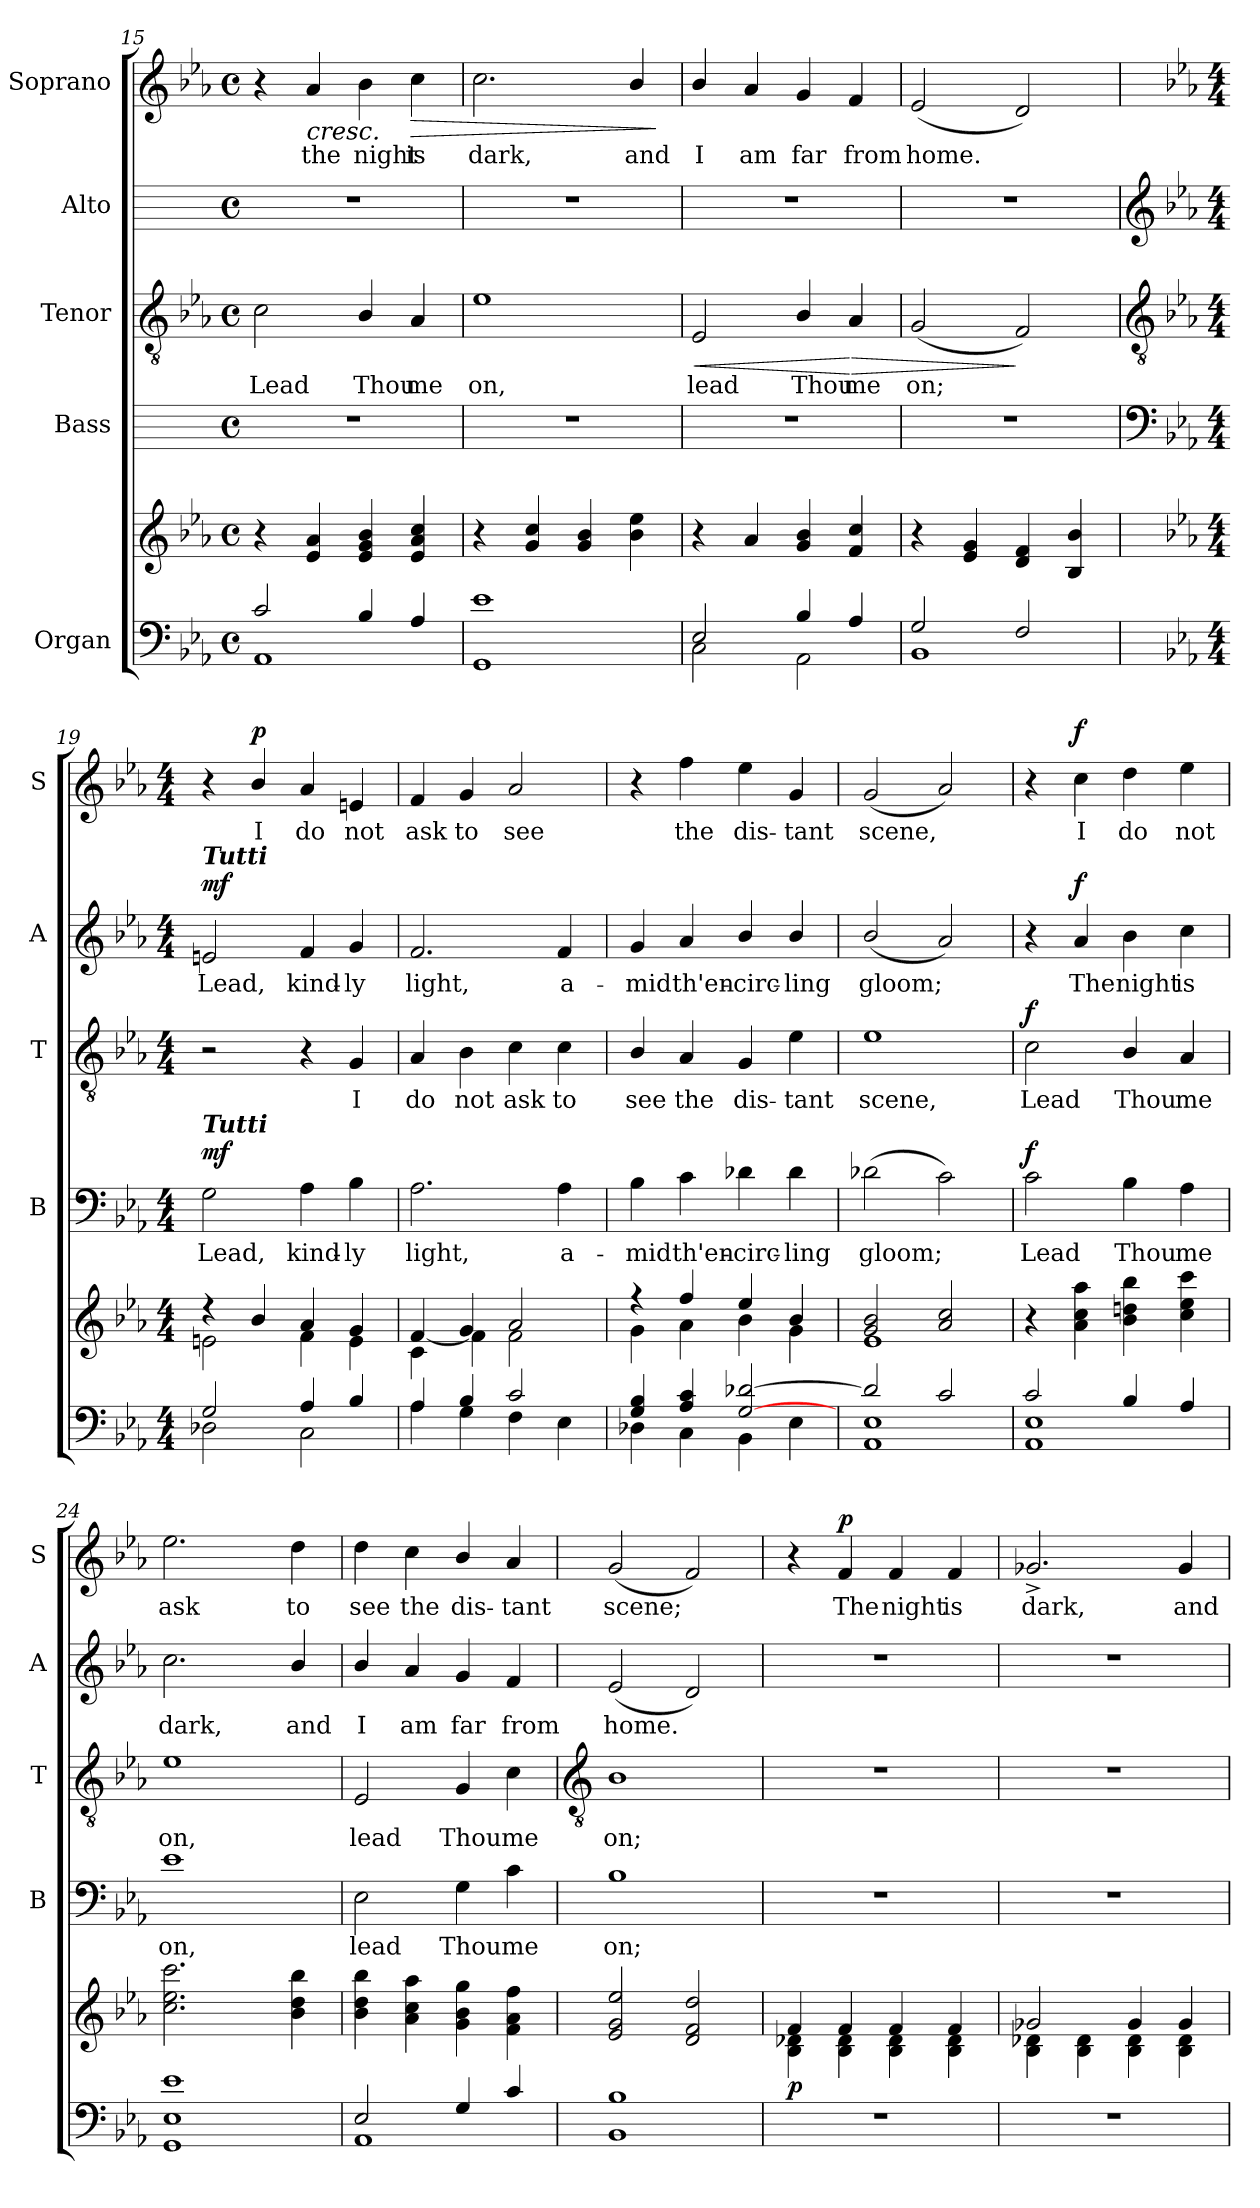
**kern	**kern	**dynam	**kern	**text	**dynam	**kern	**text	**dynam	**kern	**text	**dynam	**kern	**text	**dynam
*part5	*part5	*part5	*part4	*part4	*part4	*part3	*part3	*part3	*part2	*part2	*part2	*part1	*part1	*part1
*staff6	*staff5	*staff5/6	*staff4	*staff4	*staff4	*staff3	*staff3	*staff3	*staff2	*staff2	*staff2	*staff1	*staff1	*staff1
*I"Organ	*	*	*I"Bass	*	*	*I"Tenor	*	*	*I"Alto	*	*	*I"Soprano	*	*
*	*	*	*I'B	*	*	*I'T	*	*	*I'A	*	*	*I'S	*	*
*clefF4	*clefG2	*	*	*	*	*clefGv2	*	*	*	*	*	*clefG2	*	*
*k[b-e-a-]	*k[b-e-a-]	*	*	*	*	*k[b-e-a-]	*	*	*	*	*	*k[b-e-a-]	*	*
*E-:	*E-:	*	*	*	*	*E-:	*	*	*	*	*	*E-:	*	*
*M4/4	*M4/4	*	*M4/4	*	*	*M4/4	*	*	*M4/4	*	*	*M4/4	*	*
*met(c)	*met(c)	*	*met(c)	*	*	*met(c)	*	*	*met(c)	*	*	*met(c)	*	*
=15	=15	=15	=15	=15	=15	=15	=15	=15	=15	=15	=15	=15	=15	=15
*^	*^	*	*	*	*	*	*	*	*	*	*	*	*	*
!	!	!	!	!	!	!	!	!	!LO:LY:b	!	!	!	!	!	!	!
2c/	1AA-\	4r	2ryy	.	1r	.	.	2c	Lead	.	1r	.	.	4r	.	.
!	!	!	!	!	!	!	!	!	!	!	!	!	!	!	!LO:LY:b	!LO:HP:b
.	.	4e-/ 4a-/	.	.	.	.	.	.	.	.	.	.	.	4a-	the	<
!	!	!	!	!	!	!	!	!	!LO:LY:b	!	!	!	!	!	!LO:LY:b	!
4B-/	.	4e-/ 4g/ 4b-/	2ryy	.	.	.	.	4B-/	Thou	.	.	.	.	4b-	night	.
!	!	!	!	!	!	!	!	!	!LO:LY:b	!	!	!	!	!	!LO:LY:b	!LO:HP:b
4A-/	.	4e-/ 4a-/ 4cc/	.	.	.	.	.	4A-	me	.	.	.	.	4cc	is	>
*v	*v	*	*	*	*	*	*	*	*	*	*	*	*	*	*	*
*	*v	*v	*	*	*	*	*	*	*	*	*	*	*	*	*
.	.	.	.	.	.	.	.	.	.	.	.	.	.	[
=16	=16	=16	=16	=16	=16	=16	=16	=16	=16	=16	=16	=16	=16	=16
*^	*^	*	*	*	*	*	*	*	*	*	*	*	*	*
!	!	!	!	!	!	!	!	!	!LO:LY:b	!	!	!	!	!	!LO:LY:b	!
1e-/	1GG\	4r	2ryy	.	1r	.	.	1e-	on,	.	1r	.	.	2.cc	dark,	.
.	.	4g/ 4cc/	.	.	.	.	.	.	.	.	.	.	.	.	.	.
.	.	4g/ 4b-/	2ryy	.	.	.	.	.	.	.	.	.	.	.	.	.
!	!	!	!	!	!	!	!	!	!	!	!	!	!	!	!LO:LY:b	!
.	.	4b-\ 4ee-\	.	.	.	.	.	.	.	.	.	.	.	4b-/	and	.
*v	*v	*	*	*	*	*	*	*	*	*	*	*	*	*	*	*
*	*v	*v	*	*	*	*	*	*	*	*	*	*	*	*	*
.	.	.	.	.	.	.	.	.	.	.	.	.	.	]
=17	=17	=17	=17	=17	=17	=17	=17	=17	=17	=17	=17	=17	=17	=17
*^	*^	*	*	*	*	*	*	*	*	*	*	*	*	*
!	!	!	!	!	!	!	!	!	!LO:LY:b	!LO:HP:b	!	!	!	!	!LO:LY:b	!
2E-/	2C\	4r	2ryy	.	1r	.	.	2E-	lead	<	1r	.	.	4b-/	I	.
!	!	!	!	!	!	!	!	!	!	!	!	!	!	!	!LO:LY:b	!
.	.	4a-/	.	.	.	.	.	.	.	.	.	.	.	4a-	am	.
!	!	!	!	!	!	!	!	!	!LO:LY:b	!	!	!	!	!	!LO:LY:b	!
4B-/	2AA-\	4g/ 4b-/	2ryy	.	.	.	.	4B-/	Thou	.	.	.	.	4g	far	.
!	!	!	!	!	!	!	!	!	!LO:LY:b	!LO:HP:n=1:b	!	!	!	!	!LO:LY:b	!
4A-/	.	4f/ 4cc/	.	.	.	.	.	4A-	me	[ >	.	.	.	4f	from	.
=18	=18	=18	=18	=18	=18	=18	=18	=18	=18	=18	=18	=18	=18	=18	=18	=18
!	!	!	!	!	!	!	!	!	!LO:LY:b	!	!	!	!	!	!LO:LY:b	!
2G/	1BB-\	4r	2ryy	.	1r	.	.	(<2G	on;	.	1r	.	.	(<2e-	home.	.
.	.	4e-/ 4g/	.	.	.	.	.	.	.	.	.	.	.	.	.	.
2F/	.	4d/ 4f/	2ryy	.	.	.	.	2F)	.	]	.	.	.	2d)	.	.
.	.	4B-/ 4b-/	.	.	.	.	.	.	.	.	.	.	.	.	.	.
!!LO:LB:g=z
=19	=19	=19	=19	=19	=19	=19	=19	=19	=19	=19	=19	=19	=19	=19	=19	=19
*	*	*	*	*	*clefF4	*	*	*clefGv2	*	*	*clefG2	*	*	*	*	*
*	*	*	*	*	*k[b-e-a-]	*	*	*	*	*	*k[b-e-a-]	*	*	*	*	*
*	*	*	*	*	*E-:	*	*	*	*	*	*E-:	*	*	*	*	*
*M4/4	*	*M4/4	*	*	*M4/4	*	*	*M4/4	*	*	*M4/4	*	*	*M4/4	*	*
!	!	!	!	!	!	!	!	!	!	!	!LO:TX:a:Bi:t=Tutti	!	!	!	!	!
!	!	!	!	!	!LO:TX:a:Bi:t=Tutti	!	!	!	!	!	!	!	!	!	!	!
!	!	!	!	!	!	!LO:LY:b	!LO:DY:b	!	!	!	!	!LO:LY:b	!LO:DY:b	!	!	!
2G/	2D-X\	4r	2en\	.	2G	Lead,	mf	2r	.	.	2en	Lead,	mf	4r	.	.
!	!	!	!	!	!	!	!	!	!	!	!	!	!	!	!LO:LY:b	!LO:DY:b
.	.	4b-/	.	.	.	.	.	.	.	.	.	.	.	4b-/	I	p
!	!	!	!	!	!	!LO:LY:b	!	!	!	!	!	!LO:LY:b	!	!	!LO:LY:b	!
4A-/	2C\	4a-/	4f\	.	4A-	kind-	.	4r	.	.	4f	kind-	.	4a-	do	.
!	!	!	!	!	!	!LO:LY:b	!	!	!LO:LY:b	!	!	!LO:LY:b	!	!	!LO:LY:b	!
4B-/	.	4g/	4e\	.	4B-	-ly	.	4G	I	.	4g	-ly	.	4en	not	.
=20	=20	=20	=20	=20	=20	=20	=20	=20	=20	=20	=20	=20	=20	=20	=20	=20
!	!	!	!	!	!	!LO:LY:b	!	!	!LO:LY:b	!	!	!LO:LY:b	!	!	!LO:LY:b	!
4A-/	4A-\	4c\	[4f/	.	2.A-	light,	.	4A-	do	.	2.f	light,	.	4f	ask	.
!	!	!	!	!	!	!	!	!	!LO:LY:b	!	!	!	!	!	!LO:LY:b	!
4B-/	4G\	4g/	4f\]	.	.	.	.	4B-	not	.	.	.	.	4g	to	.
!	!	!	!	!	!	!	!	!	!LO:LY:b	!	!	!	!	!	!LO:LY:b	!
2c/	4F\	2a-/	2f\	.	.	.	.	4c	ask	.	.	.	.	2a-	see	.
!	!	!	!	!	!	!LO:LY:b	!	!	!LO:LY:b	!	!	!LO:LY:b	!	!	!	!
.	4E-\	.	.	.	4A-	a-	.	4c	to	.	4f	a-	.	.	.	.
=21	=21	=21	=21	=21	=21	=21	=21	=21	=21	=21	=21	=21	=21	=21	=21	=21
!	!	!	!	!	!	!LO:LY:b	!	!	!LO:LY:b	!	!	!LO:LY:b	!	!	!	!
4G/ 4B-/	4D-X\	4r	4g\	.	4B-	-mid	.	4B-/	see	.	4g	-mid	.	4r	.	.
!	!	!	!	!	!	!LO:LY:b	!	!	!LO:LY:b	!	!	!LO:LY:b	!	!	!LO:LY:b	!
4A-/ 4c/	4C\	4ff/	4a-\	.	4c	th'en-	.	4A-	the	.	4a-	th'en-	.	4ff	the	.
!	!	!	!	!	!	!LO:LY:b	!	!	!LO:LY:b	!	!	!LO:LY:b	!	!	!LO:LY:b	!
[2G/ [2d-X/	4BB-\	4ee-/	4b-\	.	4d-X	-circ-	.	4G	dis-	.	4b-/	-circ-	.	4ee-	dis-	.
!	!	!	!	!	!	!LO:LY:b	!	!	!LO:LY:b	!	!	!LO:LY:b	!	!	!LO:LY:b	!
.	4E-\	4b-/	4g\	.	4d-	-ling	.	4e-	-tant	.	4b-/	-ling	.	4g	-tant	.
=22	=22	=22	=22	=22	=22	=22	=22	=22	=22	=22	=22	=22	=22	=22	=22	=22
!	!	!	!	!	!	!LO:LY:b	!	!	!LO:LY:b	!	!	!LO:LY:b	!	!	!LO:LY:b	!
2d-/]	1AA-\ 1E-\	2g/ 2b-/	1e-\	.	(>2d-X	gloom;	.	1e-	scene,	.	(<2b-/	gloom;	.	(<2g	scene,	.
2c/	.	2a-/ 2cc/	.	.	2c)	.	.	.	.	.	2a-)	.	.	2a-)	.	.
=23	=23	=23	=23	=23	=23	=23	=23	=23	=23	=23	=23	=23	=23	=23	=23	=23
!	!	!	!	!	!	!LO:LY:b	!LO:DY:b	!	!LO:LY:b	!LO:DY:b	!	!	!	!	!	!
2c/	1AA-\ 1E-\	4r	2ryy	.	2c	Lead	f	2c	Lead	f	4r	.	.	4r	.	.
!	!	!	!	!	!	!	!	!	!	!	!	!LO:LY:b	!LO:DY:b	!	!LO:LY:b	!LO:DY:b
.	.	4a-\ 4cc\ 4aa-\	.	.	.	.	.	.	.	.	4a-	The	f	4cc	I	f
!	!	!	!	!	!	!LO:LY:b	!	!	!LO:LY:b	!	!	!LO:LY:b	!	!	!LO:LY:b	!
4B-/	.	4b-\ 4ddn\ 4bb-\	2ryy	.	4B-	Thou	.	4B-/	Thou	.	4b-	night	.	4dd	do	.
!	!	!	!	!	!	!LO:LY:b	!	!	!LO:LY:b	!	!	!LO:LY:b	!	!	!LO:LY:b	!
4A-/	.	4cc\ 4ee-\ 4ccc\	.	.	4A-	me	.	4A-	me	.	4cc	is	.	4ee-	not	.
=24	=24	=24	=24	=24	=24	=24	=24	=24	=24	=24	=24	=24	=24	=24	=24	=24
!	!	!	!	!	!	!LO:LY:b	!	!	!LO:LY:b	!	!	!LO:LY:b	!	!	!LO:LY:b	!
1E-/ 1e-/	1GG\	2.cc\ 2.ee-\ 2.ccc\	2ryy	.	1e-	on,	.	1e-	on,	.	2.cc	dark,	.	2.ee-	ask	.
.	.	.	2ryy	.	.	.	.	.	.	.	.	.	.	.	.	.
!	!	!	!	!	!	!	!	!	!	!	!	!LO:LY:b	!	!	!LO:LY:b	!
.	.	4b-\ 4dd\ 4bb-\	.	.	.	.	.	.	.	.	4b-/	and	.	4dd	to	.
=25	=25	=25	=25	=25	=25	=25	=25	=25	=25	=25	=25	=25	=25	=25	=25	=25
!	!	!	!	!	!	!LO:LY:b	!	!	!LO:LY:b	!	!	!LO:LY:b	!	!	!LO:LY:b	!
2E-/	1AA-\	4b-\ 4dd\ 4bb-\	2ryy	.	2E-	lead	.	2E-	lead	.	4b-/	I	.	4dd	see	.
!	!	!	!	!	!	!	!	!	!	!	!	!LO:LY:b	!	!	!LO:LY:b	!
.	.	4a-\ 4cc\ 4aa-\	.	.	.	.	.	.	.	.	4a-	am	.	4cc	the	.
!	!	!	!	!	!	!LO:LY:b	!	!	!LO:LY:b	!	!	!LO:LY:b	!	!	!LO:LY:b	!
4G/	.	4g\ 4b-\ 4gg\	2ryy	.	4G	Thou	.	4G	Thou	.	4g	far	.	4b-/	dis-	.
!	!	!	!	!	!	!LO:LY:b	!	!	!LO:LY:b	!	!	!LO:LY:b	!	!	!LO:LY:b	!
4c/	.	4f\ 4a-\ 4ff\	.	.	4c	me	.	4c	me	.	4f	from	.	4a-	-tant	.
*v	*v	*	*	*	*	*	*	*	*	*	*	*	*	*	*	*
!!LO:LB:g=z
=26	=26	=26	=26	=26	=26	=26	=26	=26	=26	=26	=26	=26	=26	=26	=26
*	*	*	*	*	*	*	*clefGv2	*	*	*	*	*	*	*	*
!	!	!	!	!	!LO:LY:b	!	!	!LO:LY:b	!	!	!LO:LY:b	!	!	!LO:LY:b	!
1BB- 1B-	2e-/ 2g/ 2ee-/	2ryy	.	1B-	on;	.	1B-	on;	.	(<2e-	home.	.	(<2g	scene;	.
.	2d/ 2f/ 2dd/	2ryy	.	.	.	.	.	.	.	2d)	.	.	2f)	.	.
=27	=27	=27	=27	=27	=27	=27	=27	=27	=27	=27	=27	=27	=27	=27	=27
!	!	!	!LO:DY:b	!	!	!	!	!	!	!	!	!	!	!	!
1r	4f/	4B-\ 4d-X\	p	1r	.	.	1r	.	.	1r	.	.	4r	.	.
!	!	!	!	!	!	!	!	!	!	!	!	!	!	!LO:LY:b	!LO:DY:b
.	4f/	4B-\ 4d-\	.	.	.	.	.	.	.	.	.	.	4f	The	p
!	!	!	!	!	!	!	!	!	!	!	!	!	!	!LO:LY:b	!
.	4f/	4B-\ 4d-\	.	.	.	.	.	.	.	.	.	.	4f	night	.
!	!	!	!	!	!	!	!	!	!	!	!	!	!	!LO:LY:b	!
.	4f/	4B-\ 4d-\	.	.	.	.	.	.	.	.	.	.	4f	is	.
=28	=28	=28	=28	=28	=28	=28	=28	=28	=28	=28	=28	=28	=28	=28	=28
!	!	!	!	!	!	!	!	!	!	!	!	!	!	!LO:LY:b	!
1r	2g-X/	4B-\ 4d-X\	.	1r	.	.	1r	.	.	1r	.	.	2.g-X^	dark,	.
.	.	4B-\ 4d-\	.	.	.	.	.	.	.	.	.	.	.	.	.
.	4g-/	4B-\ 4d-\	.	.	.	.	.	.	.	.	.	.	.	.	.
!	!	!	!	!	!	!	!	!	!	!	!	!	!	!LO:LY:b	!
.	4g-/	4B-\ 4d-\	.	.	.	.	.	.	.	.	.	.	4g-	and	.
*	*v	*v	*	*	*	*	*	*	*	*	*	*	*	*	*
=	=	=	=	=	=	=	=	=	=	=	=	=	=	=
*-	*-	*-	*-	*-	*-	*-	*-	*-	*-	*-	*-	*-	*-	*-
